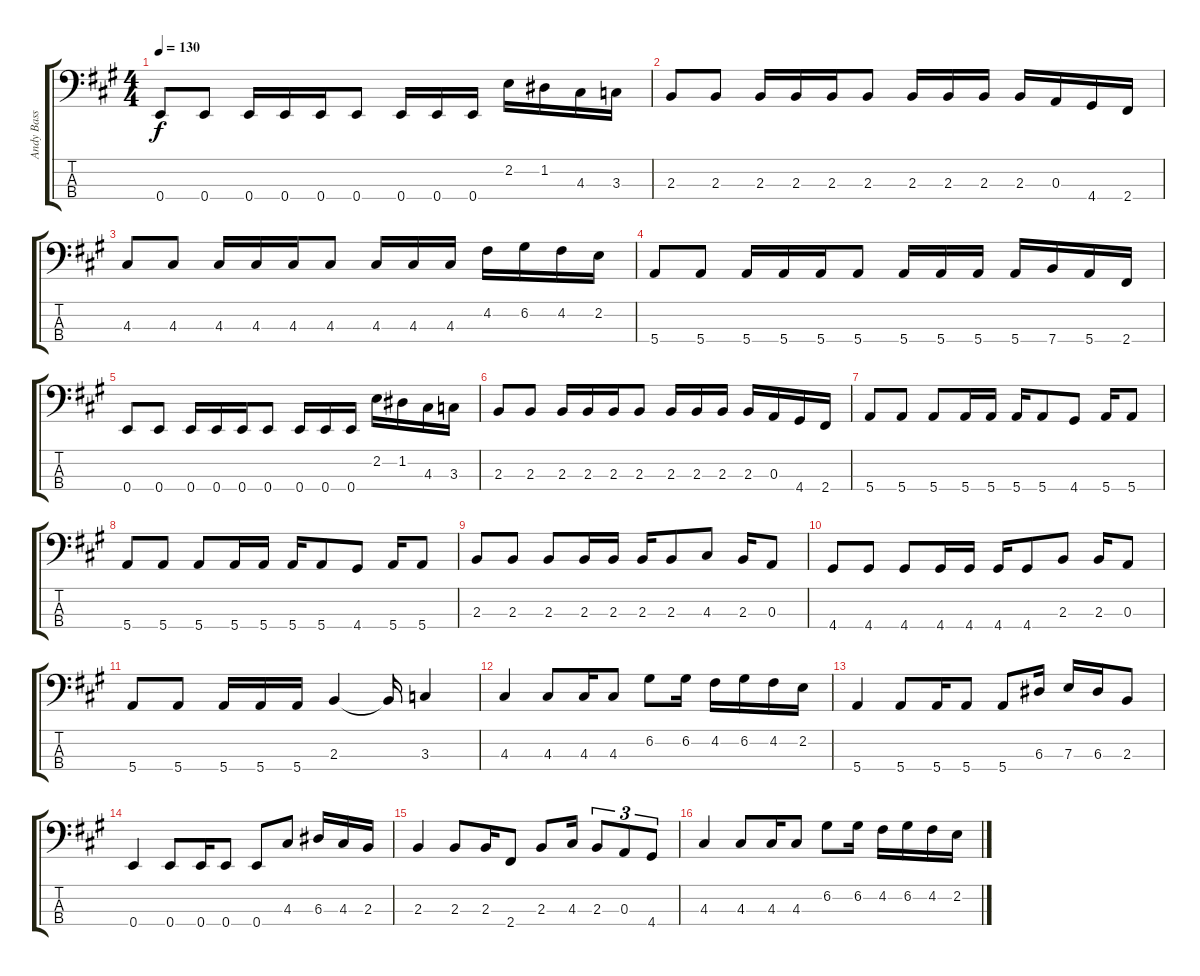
\track ("Andy Bass" "Andy Bass") {instrument electricbasspick}
\staff {score tabs}
\tuning (G2 D2 A1 E1) {hide}
\ts (4 4)
\tempo 130
\clef f4
\ks a
0.4.8{dy f} 0.4.8 0.4.16 0.4.16 0.4.16 0.4.8 0.4.16 0.4.16 0.4.16 2.2.16 1.2.16 4.3.16 3.3.16 |
2.3.8 2.3.8 2.3.16 2.3.16 2.3.16 2.3.8 2.3.16 2.3.16 2.3.16 2.3.16 0.3.16 4.4.16 2.4.16 |
4.3.8 4.3.8 4.3.16 4.3.16 4.3.16 4.3.8 4.3.16 4.3.16 4.3.16 4.2.16 6.2.16 4.2.16 2.2.16 |
5.4.8 5.4.8 5.4.16 5.4.16 5.4.16 5.4.8 5.4.16 5.4.16 5.4.16 5.4.16 7.4.16 5.4.16 2.4.16 |
0.4.8 0.4.8 0.4.16 0.4.16 0.4.16 0.4.8 0.4.16 0.4.16 0.4.16 2.2.16 1.2.16 4.3.16 3.3.16 |
2.3.8 2.3.8 2.3.16 2.3.16 2.3.16 2.3.8 2.3.16 2.3.16 2.3.16 2.3.16 0.3.16 4.4.16 2.4.16 |
5.4.8 5.4.8 5.4.8 5.4.16 5.4.16 5.4.16 5.4.8 4.4.8 5.4.16 5.4.8 |
5.4.8 5.4.8 5.4.8 5.4.16 5.4.16 5.4.16 5.4.8 4.4.8 5.4.16 5.4.8 |
2.3.8 2.3.8 2.3.8 2.3.16 2.3.16 2.3.16 2.3.8 4.3.8 2.3.16 0.3.8 |
4.4.8 4.4.8 4.4.8 4.4.16 4.4.16 4.4.16 4.4.8 2.3.8 2.3.16 0.3.8 |
5.4.8 5.4.8 5.4.16 5.4.16 5.4.16 2.3.4 2.3{t}.16 3.3.4 |
4.3.4 4.3.8 4.3.16 4.3.8 6.2.8 6.2.16 4.2.16 6.2.16 4.2.16 2.2.16 |
5.4.4 5.4.8 5.4.16 5.4.8 5.4.8 6.3.16 7.3.16 6.3.16 2.3.8 |
0.4.4 0.4.8 0.4.16 0.4.8 0.4.8 4.3.8 6.3.16 4.3.16 2.3.16 |
2.3.4 2.3.8 2.3.16 2.4.8 2.3.8 4.3.16 2.3.8{tu (3 2)} 0.3.8{tu (3 2)} 4.4.8{tu (3 2)} |
4.3.4 4.3.8 4.3.16 4.3.8 6.2.8 6.2.16 4.2.16 6.2.16 4.2.16 2.2.16
